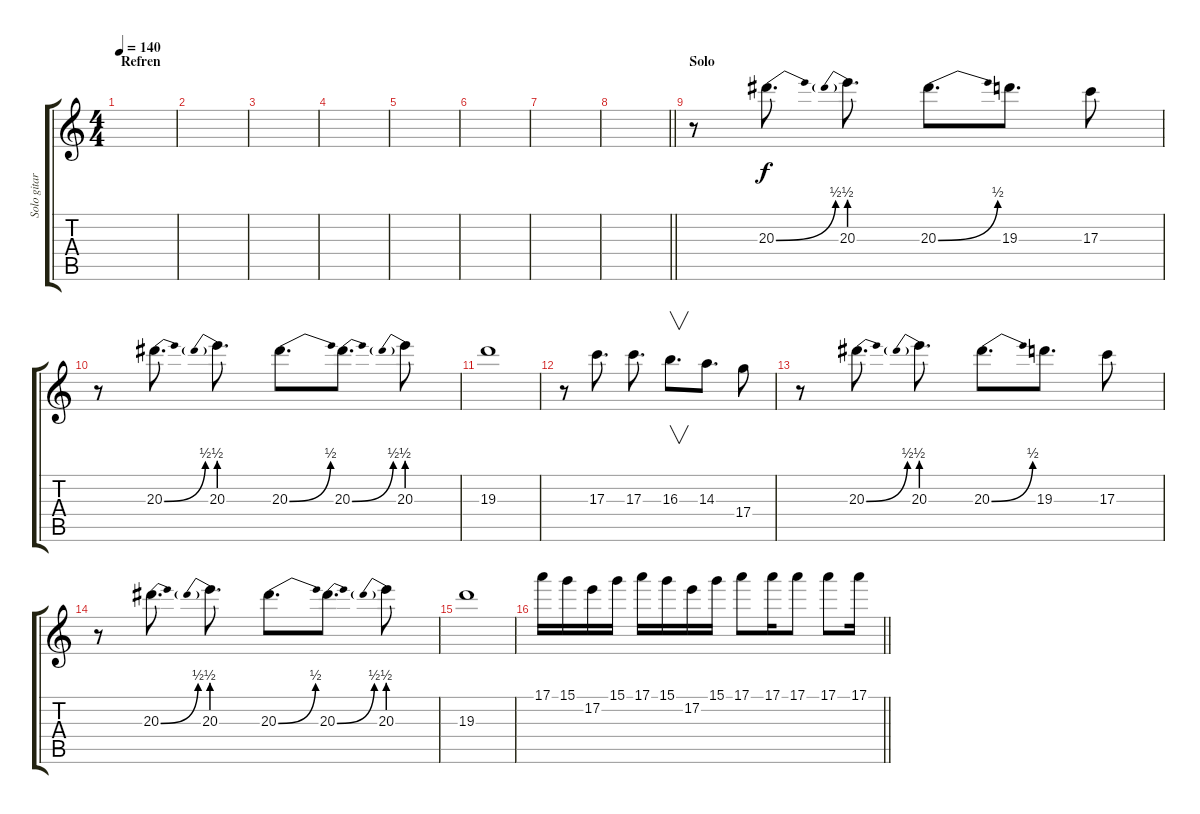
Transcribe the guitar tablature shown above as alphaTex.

\track ("Solo gitara" "Solo gitar") {instrument distortionguitar}
\staff {score tabs}
\tuning (E4 B3 G3 D3 A2 E2) {hide}
\ts (4 4)
\section ("" "Refren")
\tempo 140
\clef g2
\ks c
|
|
|
|
|
|
|
\barLineRight lightlight
|
\section ("" "Solo")
r.8 20.3{be (bend 0 0 60 2)}.8{d} 20.3{be (prebend 0 2 60 2)}.8{d} 20.3{be (bend 0 0 60 2)}.8{d} 19.3.8{d} 17.3.8 |
r.8 20.3{be (bend 0 0 60 2)}.8{d} 20.3{be (prebend 0 2 60 2)}.8{d} 20.3{be (bend 0 0 60 2)}.8{d} 20.3{be (bend 0 0 60 2)}.8{d} 20.3{be (prebend 0 2 60 2)}.8 |
19.3.1 |
r.8 17.3.8{d} 17.3.8{d} 16.3.8{v d} 14.3.8{d} 17.4.8 |
r.8 20.3{be (bend 0 0 60 2)}.8{d} 20.3{be (prebend 0 2 60 2)}.8{d} 20.3{be (bend 0 0 60 2)}.8{d} 19.3.8{d} 17.3.8 |
r.8 20.3{be (bend 0 0 60 2)}.8{d} 20.3{be (prebend 0 2 60 2)}.8{d} 20.3{be (bend 0 0 60 2)}.8{d} 20.3{be (bend 0 0 60 2)}.8{d} 20.3{be (prebend 0 2 60 2)}.8 |
19.3.1 |
\barLineRight lightlight
17.1.16 15.1.16 17.2.16 15.1.16 17.1.16 15.1.16 17.2.16 15.1.16 17.1.8 17.1.16 17.1.8 17.1.8 17.1.16
